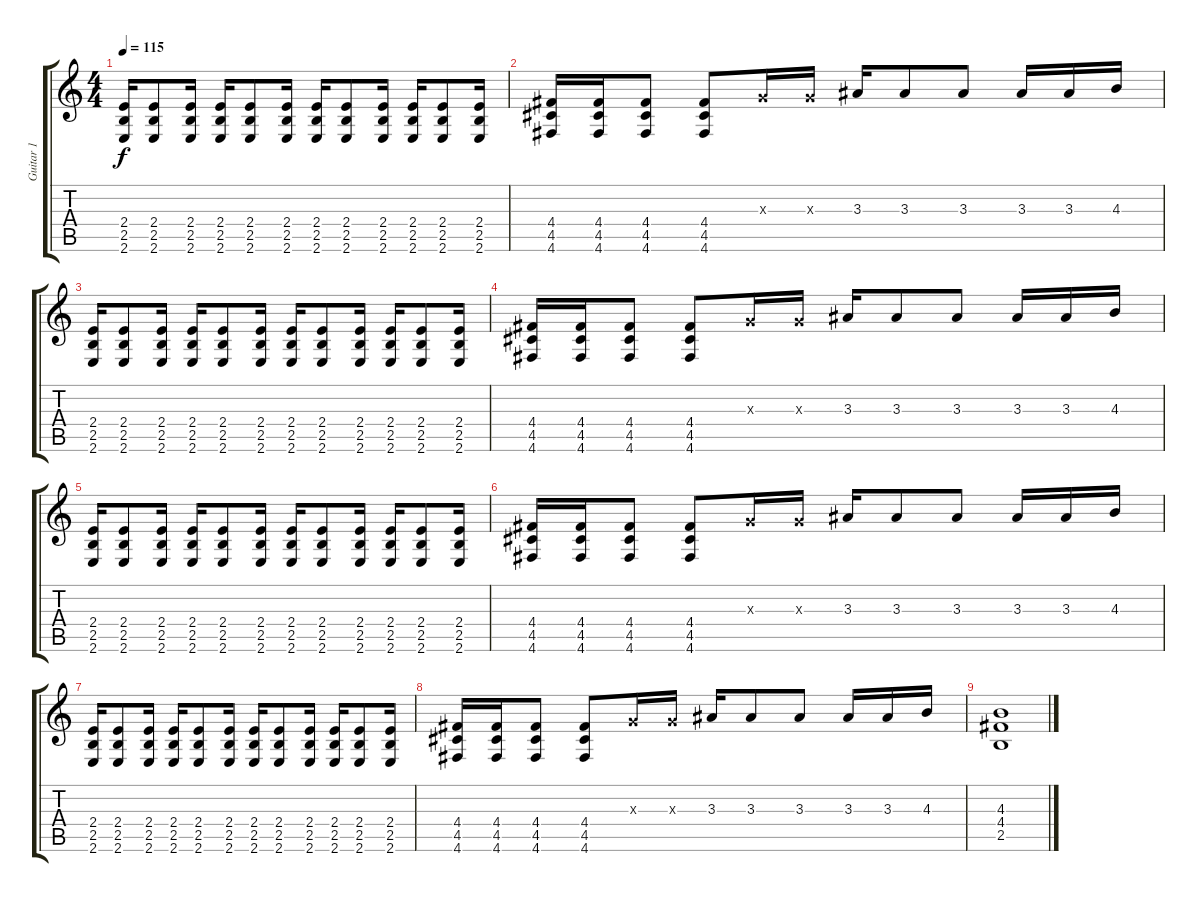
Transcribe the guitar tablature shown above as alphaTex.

\track ("Guitar 1" "Guitar 1") {instrument distortionguitar}
\staff {score tabs}
\tuning (E4 B3 G3 D3 A2 D2) {hide}
\ts (4 4)
\tempo 115
\clef g2
\ks c
(2.4 2.5 2.6).16{dy f} (2.4 2.5 2.6).8 (2.4 2.5 2.6).16 (2.4 2.5 2.6).16 (2.4 2.5 2.6).8 (2.4 2.5 2.6).16 (2.4 2.5 2.6).16 (2.4 2.5 2.6).8 (2.4 2.5 2.6).16 (2.4 2.5 2.6).16 (2.4 2.5 2.6).8 (2.4 2.5 2.6).16 |
(4.4 4.5 4.6).16 (4.4 4.5 4.6).16 (4.4 4.5 4.6).8 (4.4 4.5 4.6).8 0.3{x}.16 0.3{x}.16 3.3.16 3.3.8 3.3.8 3.3.16 3.3.16 4.3.16 |
(2.4 2.5 2.6).16 (2.4 2.5 2.6).8 (2.4 2.5 2.6).16 (2.4 2.5 2.6).16 (2.4 2.5 2.6).8 (2.4 2.5 2.6).16 (2.4 2.5 2.6).16 (2.4 2.5 2.6).8 (2.4 2.5 2.6).16 (2.4 2.5 2.6).16 (2.4 2.5 2.6).8 (2.4 2.5 2.6).16 |
(4.4 4.5 4.6).16 (4.4 4.5 4.6).16 (4.4 4.5 4.6).8 (4.4 4.5 4.6).8 0.3{x}.16 0.3{x}.16 3.3.16 3.3.8 3.3.8 3.3.16 3.3.16 4.3.16 |
(2.4 2.5 2.6).16 (2.4 2.5 2.6).8 (2.4 2.5 2.6).16 (2.4 2.5 2.6).16 (2.4 2.5 2.6).8 (2.4 2.5 2.6).16 (2.4 2.5 2.6).16 (2.4 2.5 2.6).8 (2.4 2.5 2.6).16 (2.4 2.5 2.6).16 (2.4 2.5 2.6).8 (2.4 2.5 2.6).16 |
(4.4 4.5 4.6).16 (4.4 4.5 4.6).16 (4.4 4.5 4.6).8 (4.4 4.5 4.6).8 0.3{x}.16 0.3{x}.16 3.3.16 3.3.8 3.3.8 3.3.16 3.3.16 4.3.16 |
(2.4 2.5 2.6).16 (2.4 2.5 2.6).8 (2.4 2.5 2.6).16 (2.4 2.5 2.6).16 (2.4 2.5 2.6).8 (2.4 2.5 2.6).16 (2.4 2.5 2.6).16 (2.4 2.5 2.6).8 (2.4 2.5 2.6).16 (2.4 2.5 2.6).16 (2.4 2.5 2.6).8 (2.4 2.5 2.6).16 |
(4.4 4.5 4.6).16 (4.4 4.5 4.6).16 (4.4 4.5 4.6).8 (4.4 4.5 4.6).8 0.3{x}.16 0.3{x}.16 3.3.16 3.3.8 3.3.8 3.3.16 3.3.16 4.3.16 |
(4.3 4.4 2.5).1
